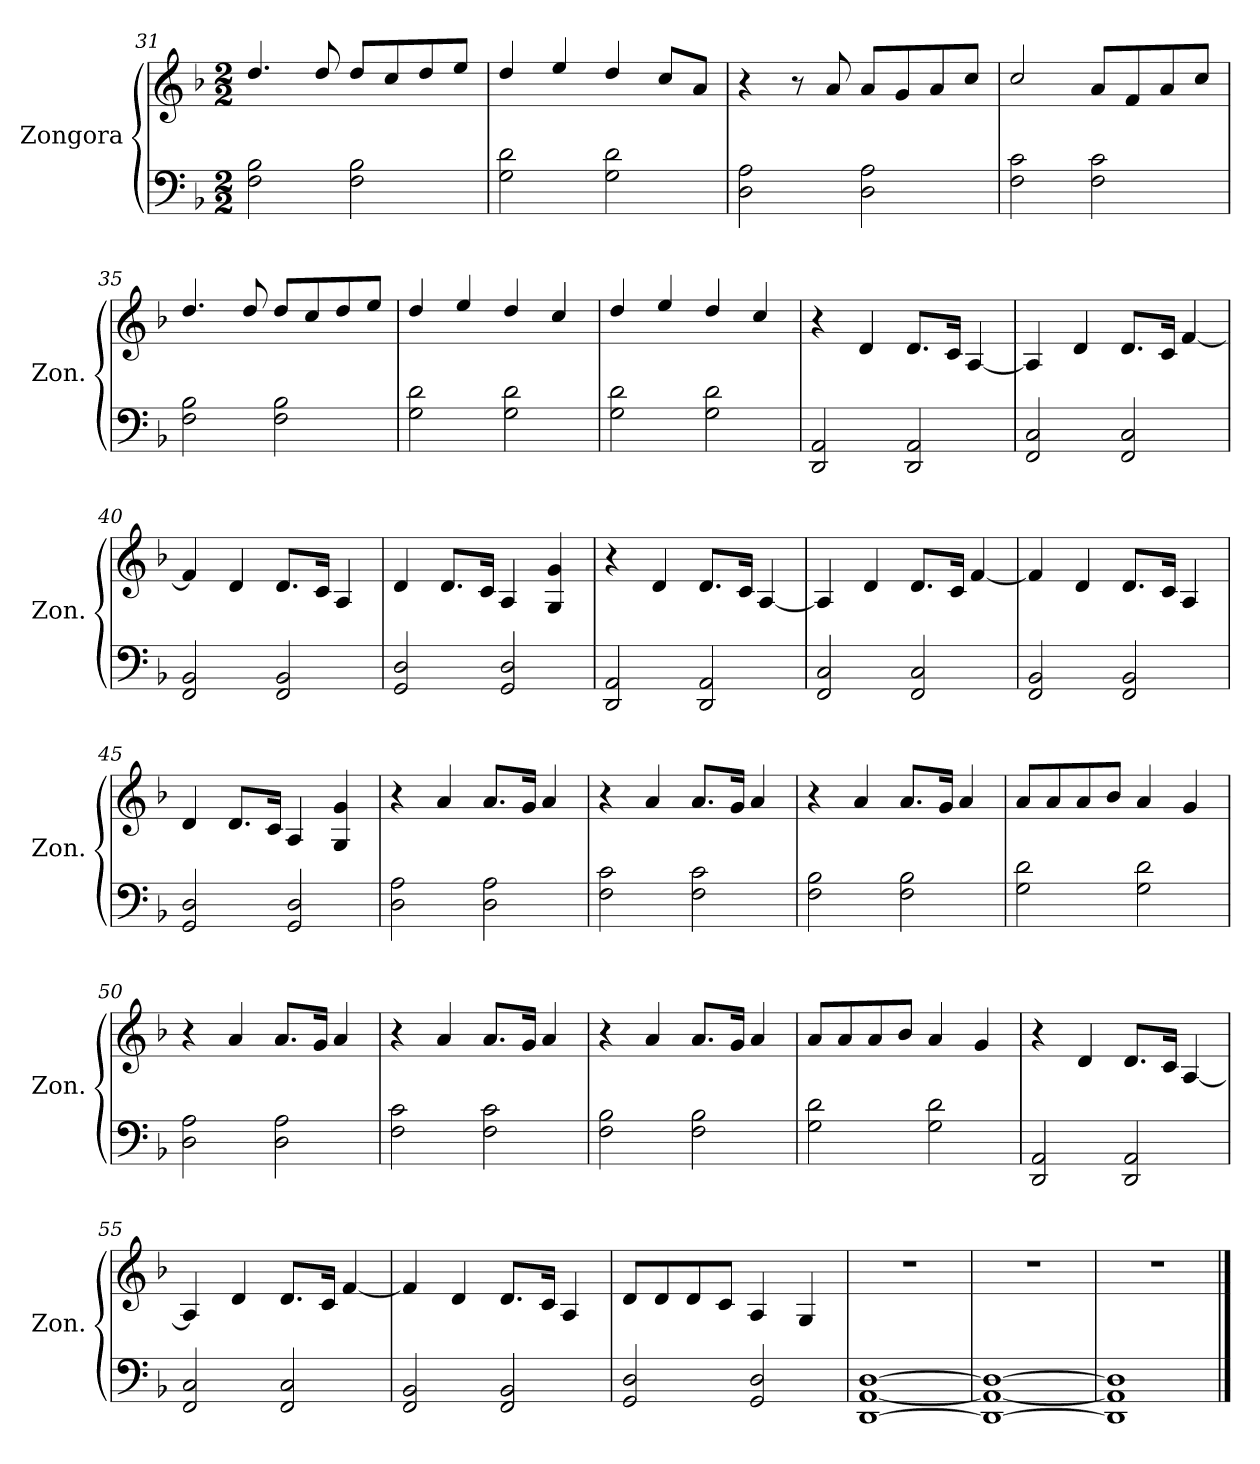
**kern	**kern
*part1	*part1
*staff2	*staff1
*I"Zongora	*
*I'Zon.	*
!!LO:PB:g=z
*clefF4	*clefG2
*k[b-]	*k[b-]
*M2/2	*M2/2
=31	=31
2F\ 2B-\	4.dd/
.	8dd/
2F\ 2B-\	8dd/L
.	8cc/
.	8dd/
.	8ee/J
=32	=32
2G\ 2d\	4dd/
.	4ee/
2G\ 2d\	4dd/
.	8cc/L
.	8a/J
=33	=33
2D\ 2A\	4r
.	8r
.	8a/
2D\ 2A\	8a/L
.	8g/
.	8a/
.	8cc/J
=34	=34
2F\ 2c\	2cc/
2F\ 2c\	8a/L
.	8f/
.	8a/
.	8cc/J
=35	=35
2F\ 2B-\	4.dd/
.	8dd/
2F\ 2B-\	8dd/L
.	8cc/
.	8dd/
.	8ee/J
=36	=36
2G\ 2d\	4dd/
.	4ee/
2G\ 2d\	4dd/
.	4cc/
!!LO:LB:g=z
=37	=37
2G\ 2d\	4dd/
.	4ee/
2G\ 2d\	4dd/
.	4cc/
=38	=38
2DD/ 2AA/	4r
.	4d/
2DD/ 2AA/	8.d/L
.	16c/Jk
.	[4A/
=39	=39
2FF/ 2C/	4A/]
.	4d/
2FF/ 2C/	8.d/L
.	16c/Jk
.	[4f/
=40	=40
2FF/ 2BB-/	4f/]
.	4d/
2FF/ 2BB-/	8.d/L
.	16c/Jk
.	4A/
=41	=41
2GG/ 2D/	4d/
.	8.d/L
.	16c/Jk
2GG/ 2D/	4A/
.	4G/ 4g/
=42	=42
2DD/ 2AA/	4r
.	4d/
2DD/ 2AA/	8.d/L
.	16c/Jk
.	[4A/
!!LO:LB:g=z
=43	=43
2FF/ 2C/	4A/]
.	4d/
2FF/ 2C/	8.d/L
.	16c/Jk
.	[4f/
=44	=44
2FF/ 2BB-/	4f/]
.	4d/
2FF/ 2BB-/	8.d/L
.	16c/Jk
.	4A/
=45	=45
2GG/ 2D/	4d/
.	8.d/L
.	16c/Jk
2GG/ 2D/	4A/
.	4G/ 4g/
=46	=46
2D\ 2A\	4r
.	4a/
2D\ 2A\	8.a/L
.	16g/Jk
.	4a/
=47	=47
2F\ 2c\	4r
.	4a/
2F\ 2c\	8.a/L
.	16g/Jk
.	4a/
=48	=48
2F\ 2B-\	4r
.	4a/
2F\ 2B-\	8.a/L
.	16g/Jk
.	4a/
!!LO:LB:g=z
=49	=49
2G\ 2d\	8a/L
.	8a/
.	8a/
.	8b-/J
2G\ 2d\	4a/
.	4g/
=50	=50
2D\ 2A\	4r
.	4a/
2D\ 2A\	8.a/L
.	16g/Jk
.	4a/
=51	=51
2F\ 2c\	4r
.	4a/
2F\ 2c\	8.a/L
.	16g/Jk
.	4a/
=52	=52
2F\ 2B-\	4r
.	4a/
2F\ 2B-\	8.a/L
.	16g/Jk
.	4a/
=53	=53
2G\ 2d\	8a/L
.	8a/
.	8a/
.	8b-/J
2G\ 2d\	4a/
.	4g/
=54	=54
2DD/ 2AA/	4r
.	4d/
2DD/ 2AA/	8.d/L
.	16c/Jk
.	[4A/
!!LO:LB:g=z
=55	=55
2FF/ 2C/	4A/]
.	4d/
2FF/ 2C/	8.d/L
.	16c/Jk
.	[4f/
=56	=56
2FF/ 2BB-/	4f/]
.	4d/
2FF/ 2BB-/	8.d/L
.	16c/Jk
.	4A/
=57	=57
2GG/ 2D/	8d/L
.	8d/
.	8d/
.	8c/J
2GG/ 2D/	4A/
.	4G/
=58	=58
*^	*
*	*^	*
[1D	[1AA	[1DD	1r
=59	=59	=59	=59
1D_	1AA_	1DD_	1r
=60	=60	=60	=60
1D]	1AA]	1DD]	1r
*v	*v	*v	*
==	==
*-	*-
